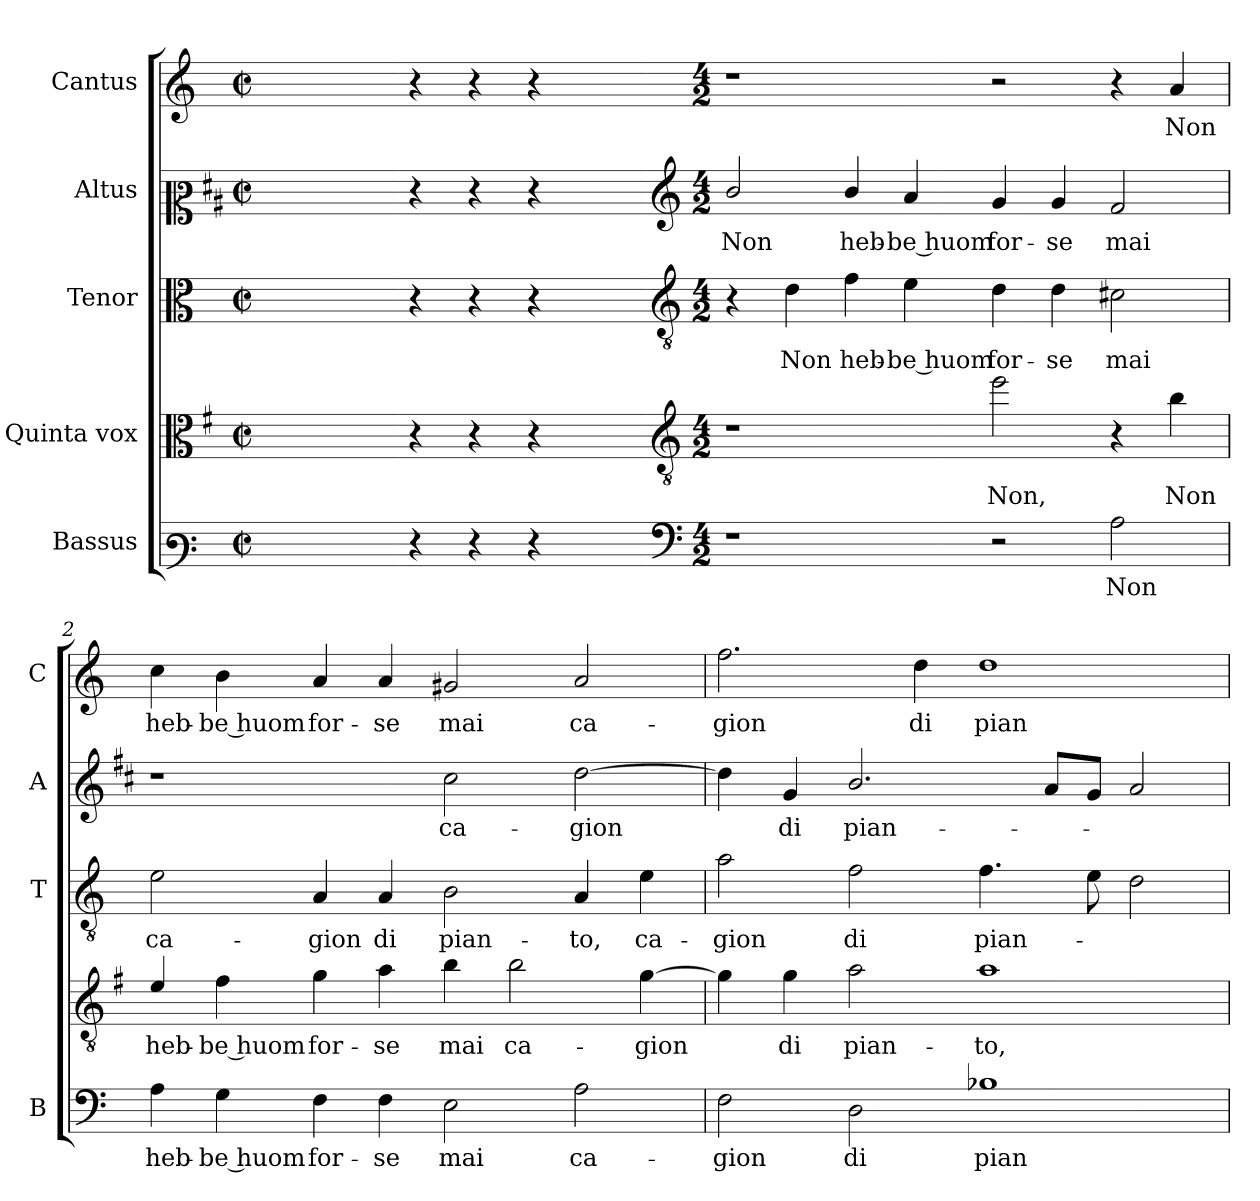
**kern	**text	**kern	**text	**kern	**text	**kern	**text	**kern	**text
*part5	*part5	*part4	*part4	*part3	*part3	*part2	*part2	*part1	*part1
*staff5	*staff5	*staff4	*staff4	*staff3	*staff3	*staff2	*staff2	*staff1	*staff1
*I"Bassus	*	*I"Quinta vox	*	*I"Tenor	*	*I"Altus	*	*I"Cantus	*
*I'B	*	*	*	*I'T	*	*I'A	*	*I'C	*
*clefF3	*	*clefC3	*	*clefC3	*	*clefC2	*	*clefG2	*
*	*	*ITrd4c7	*	*	*	*ITrd1c2	*	*	*
*k[]	*	*k[]	*	*k[]	*	*k[]	*	*k[]	*
*C:	*	*C:	*	*C:	*	*C:	*	*C:	*
*M2/2	*	*M2/2	*	*M2/2	*	*M2/2	*	*M2/2	*
*met(c|)	*	*met(c|)	*	*met(c|)	*	*met(c|)	*	*met(c|)	*
=	=	=	=	=	=	=	=	=	=
1ryy	.	1ryy	.	1ryy	.	1ryy	.	1ryy	.
=1X-	=1X-	=1X-	=1X-	=1X-	=1X-	=1X-	=1X-	=1X-	=1X-
4r	.	4r	.	4r	.	4r	.	4r	.
4r	.	4r	.	4r	.	4r	.	4r	.
4r	.	4r	.	4r	.	4r	.	4r	.
4ryy	.	4ryy	.	4ryy	.	4ryy	.	4ryy	.
=1-	=1-	=1-	=1-	=1-	=1-	=1-	=1-	=1-	=1-
*clefF4	*	*clefGv2	*	*clefGv2	*	*clefG2	*	*	*
*M4/2	*	*M4/2	*	*M4/2	*	*M4/2	*	*M4/2	*
!	!	!	!	!	!	!	!LO:LY:b	!	!
1r	.	1r	.	4r	.	2a/	Non	1r	.
!	!	!	!	!	!LO:LY:b	!	!	!	!
.	.	.	.	4d\	Non	.	.	.	.
!	!	!	!	!	!LO:LY:b	!	!LO:LY:b	!	!
.	.	.	.	4f\	heb-	4a/	heb-	.	.
!	!	!	!	!	!LO:LY:b	!	!LO:LY:b	!	!
.	.	.	.	4e\	-be huom	4g/	-be huom	.	.
!	!	!	!LO:LY:b	!	!LO:LY:b	!	!LO:LY:b	!	!
2r	.	2a\	Non,	4d\	for-	4f/	for-	2r	.
!	!	!	!	!	!LO:LY:b	!	!LO:LY:b	!	!
.	.	.	.	4d\	-se	4f/	-se	.	.
!	!LO:LY:b	!	!	!	!LO:LY:b	!	!LO:LY:b	!	!
2A\	Non	4r	.	2c#X\	mai	2e/	mai	4r	.
!	!	!	!LO:LY:b	!	!	!	!	!	!LO:LY:b
.	.	4e\	Non	.	.	.	.	4a/	Non
=2	=2	=2	=2	=2	=2	=2	=2	=2	=2
!	!LO:LY:b	!	!LO:LY:b	!	!LO:LY:b	!	!	!	!LO:LY:b
4A\	heb-	4A/	heb-	2e\	ca-	1r	.	4cc\	heb-
!	!LO:LY:b	!	!LO:LY:b	!	!	!	!	!	!LO:LY:b
4G\	-be huom	4B\	-be huom	.	.	.	.	4b\	-be huom
!	!LO:LY:b	!	!LO:LY:b	!	!LO:LY:b	!	!	!	!LO:LY:b
4F\	for-	4c\	for-	4A/	-gion	.	.	4a/	for-
!	!LO:LY:b	!	!LO:LY:b	!	!LO:LY:b	!	!	!	!LO:LY:b
4F\	-se	4d\	-se	4A/	di	.	.	4a/	-se
!	!LO:LY:b	!	!LO:LY:b	!	!LO:LY:b	!	!LO:LY:b	!	!LO:LY:b
2E\	mai	4e\	mai	2B\	pian-	2b\	ca-	2g#X/	mai
!	!	!	!LO:LY:b	!	!	!	!	!	!
.	.	2e\	ca-	.	.	.	.	.	.
!	!LO:LY:b	!	!	!	!LO:LY:b	!	!LO:LY:b	!	!LO:LY:b
2A\	ca-	.	.	4A/	-to,	[2cc\	-gion	2a/	ca-
!	!	!	!LO:LY:b	!	!LO:LY:b	!	!	!	!
.	.	[4c\	-gion	4e\	ca-	.	.	.	.
=3	=3	=3	=3	=3	=3	=3	=3	=3	=3
!	!LO:LY:b	!	!	!	!LO:LY:b	!	!	!	!LO:LY:b
2F\	-gion	4c\]	.	2a\	-gion	4cc\]	.	2.ff\	-gion
!	!	!	!LO:LY:b	!	!	!	!LO:LY:b	!	!
.	.	4c\	di	.	.	4f/	di	.	.
!	!LO:LY:b	!	!LO:LY:b	!	!LO:LY:b	!	!LO:LY:b	!	!
2D\	di	2d\	pian-	2f\	di	2.a/	pian-	.	.
!	!	!	!	!	!	!	!	!	!LO:LY:b
.	.	.	.	.	.	.	.	4dd\	di
!	!LO:LY:b	!	!LO:LY:b	!	!LO:LY:b	!	!	!	!LO:LY:b
1B-X	pian-	1d	-to,	4.f\	pian-	.	.	1dd	pian-
.	.	.	.	.	.	8g/L	.	.	.
.	.	.	.	8e\	.	8f/J	.	.	.
.	.	.	.	2d\	.	2g/	.	.	.
=	=	=	=	=	=	=	=	=	=
*-	*-	*-	*-	*-	*-	*-	*-	*-	*-
